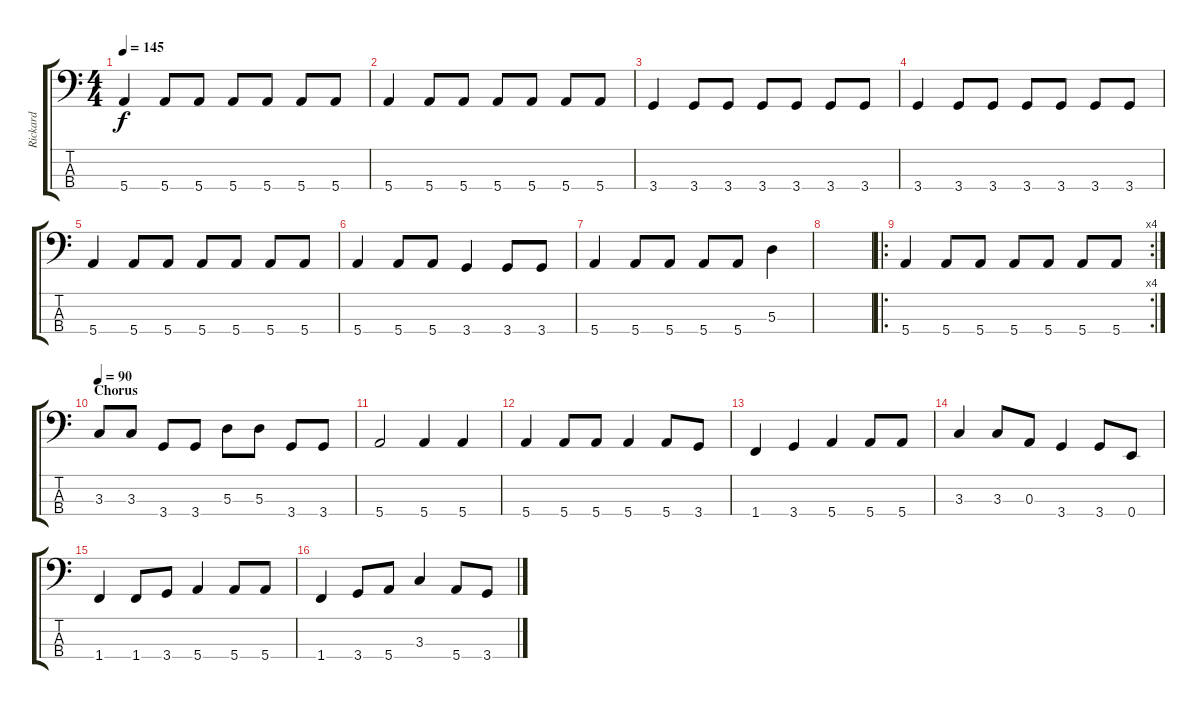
\track ("Rickard" "Rickard") {instrument electricbassfinger}
\staff {score tabs}
\tuning (G2 D2 A1 E1) {hide}
\ts (4 4)
\tempo 145
\clef f4
\ks c
5.4.4{dy f} 5.4.8 5.4.8 5.4.8 5.4.8 5.4.8 5.4.8 |
5.4.4 5.4.8 5.4.8 5.4.8 5.4.8 5.4.8 5.4.8 |
3.4.4 3.4.8 3.4.8 3.4.8 3.4.8 3.4.8 3.4.8 |
3.4.4 3.4.8 3.4.8 3.4.8 3.4.8 3.4.8 3.4.8 |
5.4.4 5.4.8 5.4.8 5.4.8 5.4.8 5.4.8 5.4.8 |
5.4.4 5.4.8 5.4.8 3.4.4 3.4.8 3.4.8 |
5.4.4 5.4.8 5.4.8 5.4.8 5.4.8 5.3.4 |
|
\ro
\rc 4
5.4.4 5.4.8 5.4.8 5.4.8 5.4.8 5.4.8 5.4.8 |
\section ("" "Chorus")
\tempo 90
3.3.8 3.3.8 3.4.8 3.4.8 5.3.8 5.3.8 3.4.8 3.4.8 |
5.4.2 5.4.4 5.4.4 |
5.4.4 5.4.8 5.4.8 5.4.4 5.4.8 3.4.8 |
1.4.4 3.4.4 5.4.4 5.4.8 5.4.8 |
3.3.4 3.3.8 0.3.8 3.4.4 3.4.8 0.4.8 |
1.4.4 1.4.8 3.4.8 5.4.4 5.4.8 5.4.8 |
1.4.4 3.4.8 5.4.8 3.3.4 5.4.8 3.4.8
